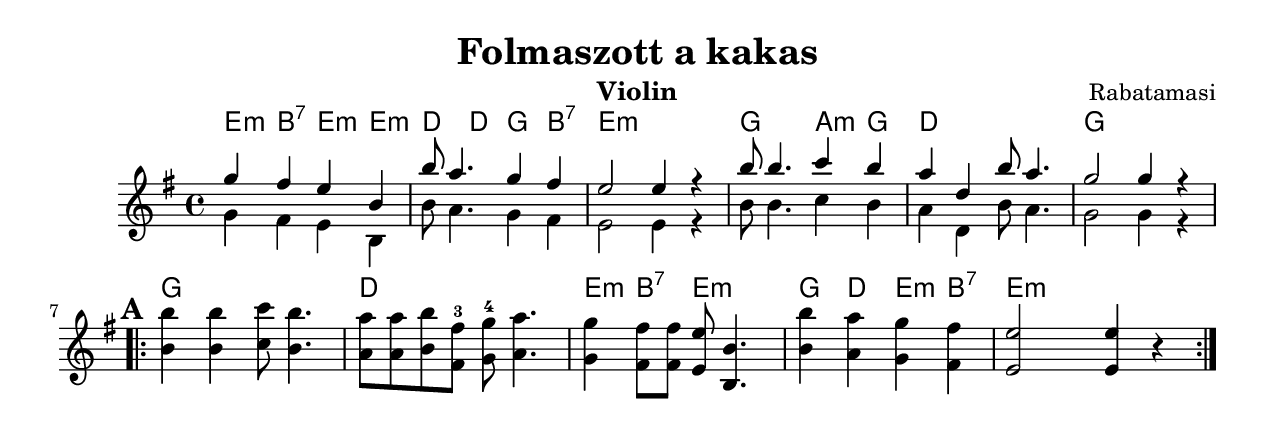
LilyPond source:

\version "2.18.0"
\language "english"
%\pointAndClickOff
\paper{
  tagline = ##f
  print-all-headers = ##t
  #(set-paper-size "letter")
}

date = #(strftime "%d-%m-%Y" (localtime (current-time)))

%%\markup{ \italic{ " Updated " \date  }  }


melody = \relative c'' {
  \clef treble
  \key g \major
  \time 4/4
  \set Score.markFormatter = #format-mark-box-alphabet
  %\partial 16*3 a16 d f   %lead in notes


  <<
    {
      g'4  fs e b
      b'8 a4. g4 fs
      e2 e4 r4

      b'8 b4. c4 b
      a4 d, b'8 a4.
      g2 g4 r4
    }
    \\
    {
      g,4  fs e b
      b'8 a4. g4 fs
      e2 e4 r4

      b'8 b4. c4 b
      a4 d, b'8 a4.
      g2 g4 r4
    }
  >>


  \repeat volta 2{
  \mark \default
    <<
      {
        b'4  b c8 b4.
        a8 a b fs-3 g-4 a4.

        g4 fs8 fs e b4.
        b'4 a g fs
        e2 e4 r4
      }
      % \\arranger= "Szélrózsa"
      {
        b4  b c8 b4.
        a8 a b fs g a4.

        g4 fs8 fs e b4.
        b'4 a g fs
        e2 e4 r4
      }
    >>
  }

  % \alternative { { }{ } }

}
%************************Lyrics Block****************
%\addlyrics{ Doe a deer }

harmonies = \chordmode {

  e4:m b:7 e:m e:m
  d4 d g b:7
  e1:m
  g2 a4:m g
  d1
  g1

  %b part

  g1
  d1
  e4:m b:7 e2:m
  g4 d e:m b:7
  e:m
}

\score {
  <<
    \new ChordNames {
      \set chordChanges = ##f
      \harmonies
    }
    \new Staff
    \melody
  >>
  \header{
    title= "Folmaszott a kakas"
instrument= "Violin"
    subtitle = ""
    composer= "Rabatamasi"
    arranger= ""
  }
  \midi{\tempo 4 = 120}
  \layout{indent = 1.0\cm}
}
